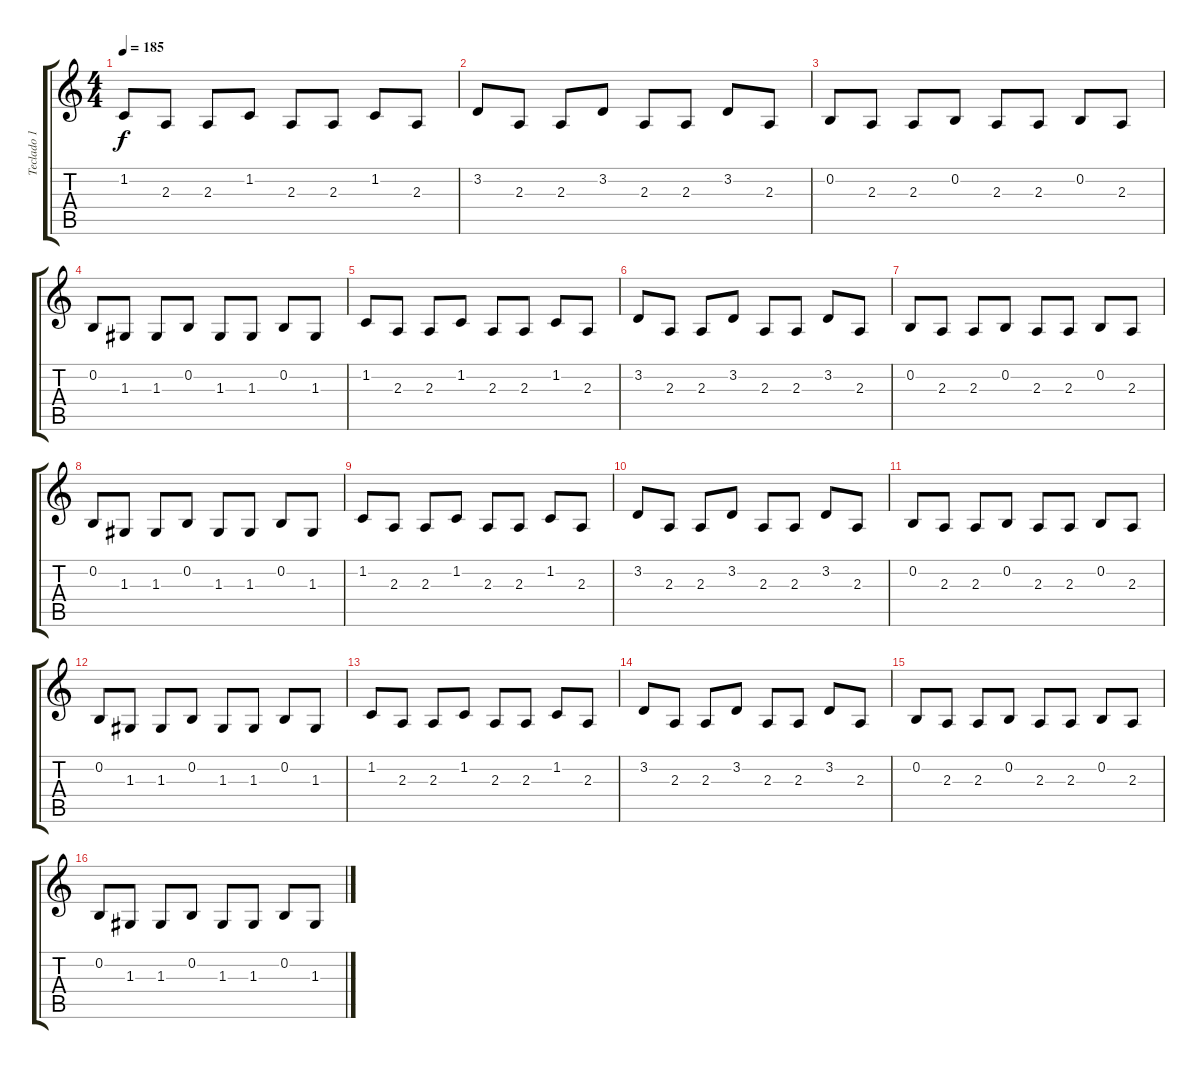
\track ("Teclado 1" "Teclado 1") {instrument pad7halo}
\staff {score tabs}
\tuning (E4 B3 G3 D3 A2 E2) {hide}
\ts (4 4)
\tempo 185
\clef g2
\ks c
1.2.8{dy f} 2.3.8 2.3.8 1.2.8 2.3.8 2.3.8 1.2.8 2.3.8 |
3.2.8 2.3.8 2.3.8 3.2.8 2.3.8 2.3.8 3.2.8 2.3.8 |
0.2.8 2.3.8 2.3.8 0.2.8 2.3.8 2.3.8 0.2.8 2.3.8 |
0.2.8 1.3.8 1.3.8 0.2.8 1.3.8 1.3.8 0.2.8 1.3.8 |
1.2.8 2.3.8 2.3.8 1.2.8 2.3.8 2.3.8 1.2.8 2.3.8 |
3.2.8 2.3.8 2.3.8 3.2.8 2.3.8 2.3.8 3.2.8 2.3.8 |
0.2.8 2.3.8 2.3.8 0.2.8 2.3.8 2.3.8 0.2.8 2.3.8 |
0.2.8 1.3.8 1.3.8 0.2.8 1.3.8 1.3.8 0.2.8 1.3.8 |
1.2.8 2.3.8 2.3.8 1.2.8 2.3.8 2.3.8 1.2.8 2.3.8 |
3.2.8 2.3.8 2.3.8 3.2.8 2.3.8 2.3.8 3.2.8 2.3.8 |
0.2.8 2.3.8 2.3.8 0.2.8 2.3.8 2.3.8 0.2.8 2.3.8 |
0.2.8 1.3.8 1.3.8 0.2.8 1.3.8 1.3.8 0.2.8 1.3.8 |
1.2.8 2.3.8 2.3.8 1.2.8 2.3.8 2.3.8 1.2.8 2.3.8 |
3.2.8 2.3.8 2.3.8 3.2.8 2.3.8 2.3.8 3.2.8 2.3.8 |
0.2.8 2.3.8 2.3.8 0.2.8 2.3.8 2.3.8 0.2.8 2.3.8 |
0.2.8 1.3.8 1.3.8 0.2.8 1.3.8 1.3.8 0.2.8 1.3.8
